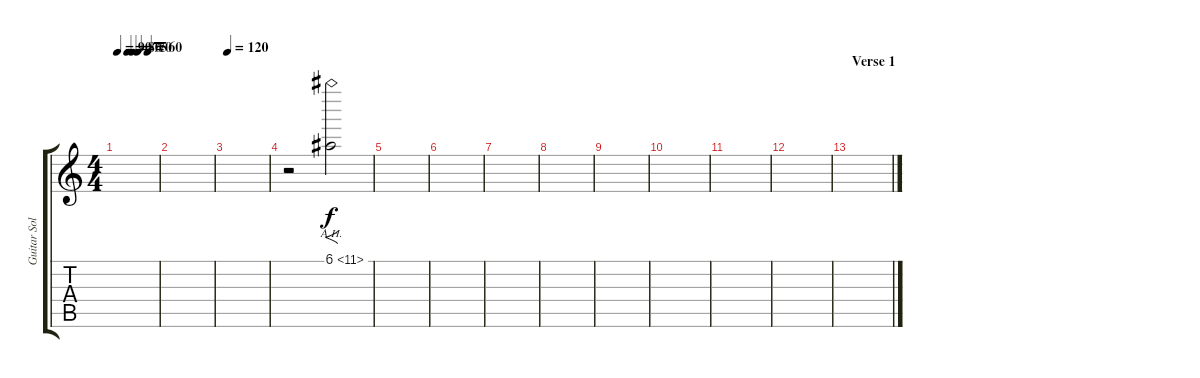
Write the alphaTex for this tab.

\track ("Guitar Solo" "Guitar Sol") {instrument overdrivenguitar}
\staff {score tabs}
\tuning (E4 B3 G3 D3 A2 E2) {hide}
\ts (4 4)
\tempo 90
\tempo (80 0.25)
\tempo (75 0.375)
\tempo (70 0.5)
\tempo (60 0.75)
\clef g2
\ks c
|
|
\tempo 120
|
r.2 6.1{ah 5}.2{f} |
|
|
|
|
|
|
|
|
\section ("" "Verse 1")
